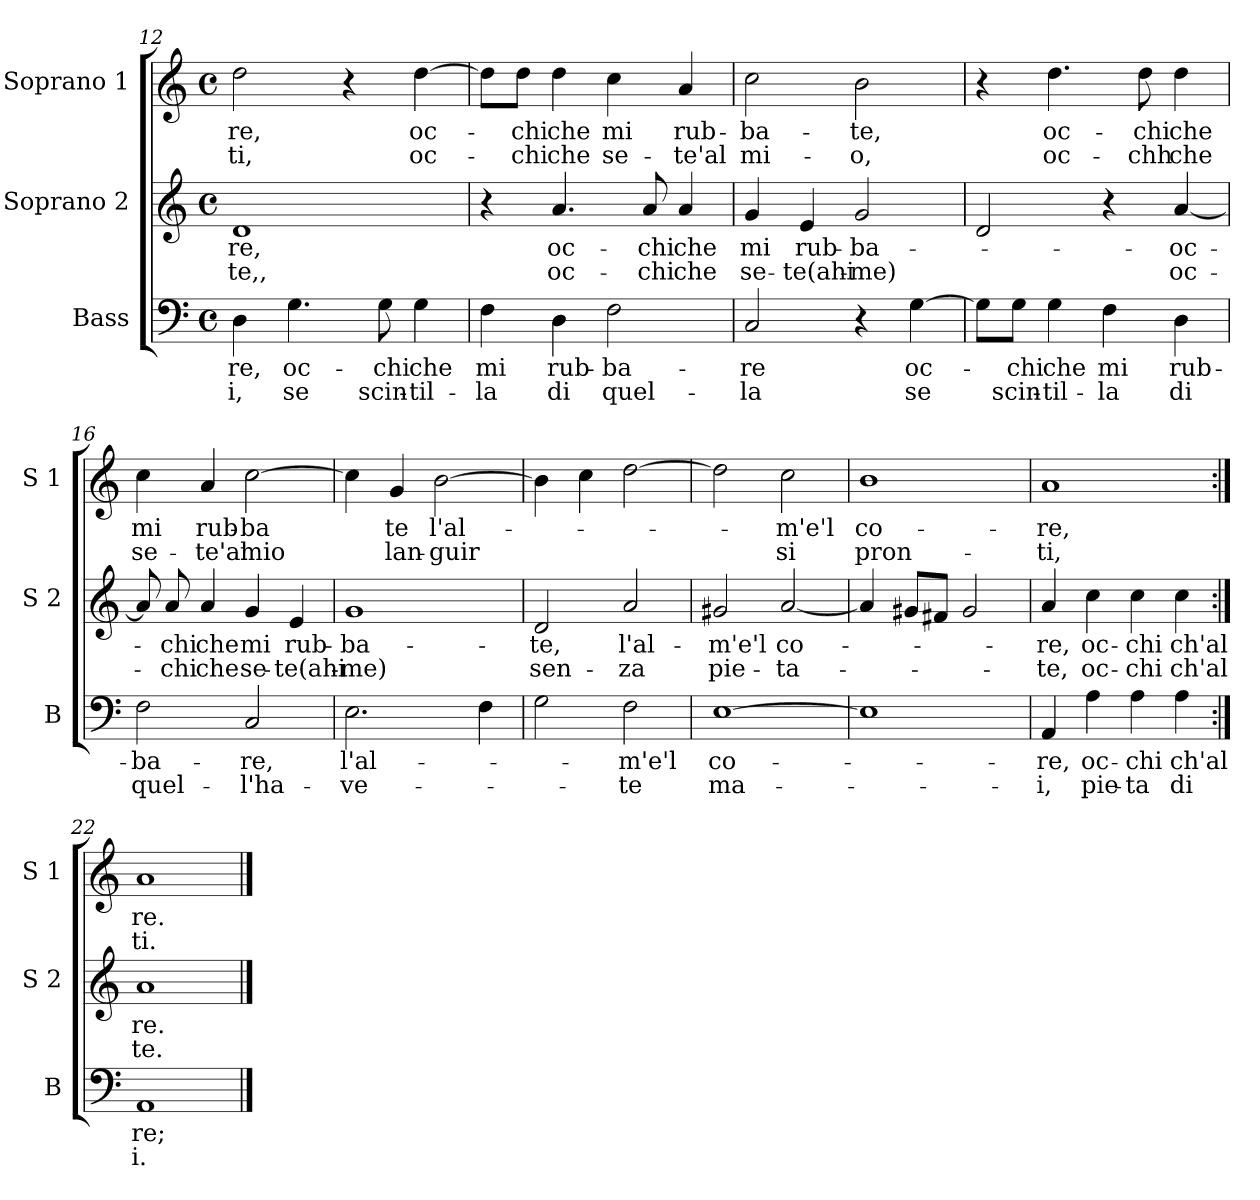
**kern	**text	**text	**kern	**text	**text	**kern	**text	**text
*part3	*part3	*part3	*part2	*part2	*part2	*part1	*part1	*part1
*staff3	*staff3	*staff3	*staff2	*staff2	*staff2	*staff1	*staff1	*staff1
*I"Bass	*	*	*I"Soprano 2	*	*	*I"Soprano 1	*	*
*I'B	*	*	*I'S 2	*	*	*I'S 1	*	*
*clefF4	*	*	*clefG2	*	*	*clefG2	*	*
*k[]	*	*	*k[]	*	*	*k[]	*	*
*C:	*	*	*C:	*	*	*C:	*	*
*M4/4	*	*	*M4/4	*	*	*M4/4	*	*
*met(c)	*	*	*met(c)	*	*	*met(c)	*	*
=12	=12	=12	=12	=12	=12	=12	=12	=12
!	!LO:LY:b	!LO:LY:b	!	!LO:LY:b	!LO:LY:b	!	!LO:LY:b	!LO:LY:b
4D\	-re,	-i,	1d	-re,	-te,,	2dd\	-re,	-ti,
!	!LO:LY:b	!LO:LY:b	!	!	!	!	!	!
4.G\	oc-	se	.	.	.	.	.	.
.	.	.	.	.	.	4r	.	.
!	!LO:LY:b	!LO:LY:b	!	!	!	!	!	!
8G\	-chi	scin-	.	.	.	.	.	.
!	!LO:LY:b	!LO:LY:b	!	!	!	!	!LO:LY:b	!LO:LY:b
4G\	che	-til-	.	.	.	[4dd\	oc-	oc-
=13	=13	=13	=13	=13	=13	=13	=13	=13
!	!LO:LY:b	!LO:LY:b	!	!	!	!	!	!
4F\	mi	-la	4r	.	.	8dd\L]	.	.
!	!	!	!	!	!	!	!LO:LY:b	!LO:LY:b
.	.	.	.	.	.	8dd\J	-chi	-chi
!	!LO:LY:b	!LO:LY:b	!	!LO:LY:b	!LO:LY:b	!	!LO:LY:b	!LO:LY:b
4D\	rub-	di	4.a/	oc-	oc-	4dd\	che	che
!	!LO:LY:b	!LO:LY:b	!	!	!	!	!LO:LY:b	!LO:LY:b
2F\	-ba-	quel-	.	.	.	4cc\	mi	se-
!	!	!	!	!LO:LY:b	!LO:LY:b	!	!	!
.	.	.	8a/	-chi	-chi	.	.	.
!	!	!	!	!LO:LY:b	!LO:LY:b	!	!LO:LY:b	!LO:LY:b
.	.	.	4a/	che	che	4a/	rub-	-te'al
=14	=14	=14	=14	=14	=14	=14	=14	=14
!	!LO:LY:b	!LO:LY:b	!	!LO:LY:b	!LO:LY:b	!	!LO:LY:b	!LO:LY:b
2C/	-re	-la	4g/	mi	se-	2cc\	-ba-	mi-
!	!	!	!	!LO:LY:b	!LO:LY:b	!	!	!
.	.	.	4e/	rub-	-te(ahi-	.	.	.
!	!	!	!	!LO:LY:b	!LO:LY:b	!	!LO:LY:b	!LO:LY:b
4r	.	.	2g/	-ba-	-me)	2b\	-te,	-o,
!	!LO:LY:b	!LO:LY:b	!	!	!	!	!	!
[4G\	oc-	se	.	.	.	.	.	.
!!LO:LB:g=z
=15	=15	=15	=15	=15	=15	=15	=15	=15
8G\L]	.	.	2d/	.	.	4r	.	.
!	!LO:LY:b	!LO:LY:b	!	!	!	!	!	!
8G\J	-chi	scin-	.	.	.	.	.	.
!	!LO:LY:b	!LO:LY:b	!	!	!	!	!LO:LY:b	!LO:LY:b
4G\	che	-til-	.	.	.	4.dd\	oc-	oc-
!	!LO:LY:b	!LO:LY:b	!	!	!	!	!	!
4F\	mi	-la	4r	.	.	.	.	.
!	!	!	!	!	!	!	!LO:LY:b	!LO:LY:b
.	.	.	.	.	.	8dd\	-chi	-chh
!	!LO:LY:b	!LO:LY:b	!	!LO:LY:b	!LO:LY:b	!	!LO:LY:b	!LO:LY:b
4D\	rub-	di	[4a/	oc-	oc-	4dd\	che	che
=16	=16	=16	=16	=16	=16	=16	=16	=16
!	!LO:LY:b	!LO:LY:b	!	!	!	!	!LO:LY:b	!LO:LY:b
2F\	-ba-	quel-	8a/]	.	.	4cc\	mi	se-
!	!	!	!	!LO:LY:b	!LO:LY:b	!	!	!
.	.	.	8a/	-chi	-chi	.	.	.
!	!	!	!	!LO:LY:b	!LO:LY:b	!	!LO:LY:b	!LO:LY:b
.	.	.	4a/	che	che	4a/	rub-	-te'al
!	!LO:LY:b	!LO:LY:b	!	!LO:LY:b	!LO:LY:b	!	!LO:LY:b	!LO:LY:b
2C/	-re,	-l'ha-	4g/	mi	se-	[2cc\	-ba	mio
!	!	!	!	!LO:LY:b	!LO:LY:b	!	!	!
.	.	.	4e/	rub-	-te(ahi-	.	.	.
=17	=17	=17	=17	=17	=17	=17	=17	=17
!	!LO:LY:b	!LO:LY:b	!	!LO:LY:b	!LO:LY:b	!	!	!
2.E\	l'al-	-ve-	1g	-ba-	-me)	4cc\]	.	.
!	!	!	!	!	!	!	!LO:LY:b	!LO:LY:b
.	.	.	.	.	.	4g/	te	lan-
!	!	!	!	!	!	!	!LO:LY:b	!LO:LY:b
.	.	.	.	.	.	[2b\	l'al-	-guir
4F\	.	.	.	.	.	.	.	.
=18	=18	=18	=18	=18	=18	=18	=18	=18
!	!	!	!	!LO:LY:b	!LO:LY:b	!	!	!
2G\	.	.	2d/	-te,	sen-	4b\]	.	.
.	.	.	.	.	.	4cc\	.	.
!	!LO:LY:b	!LO:LY:b	!	!LO:LY:b	!LO:LY:b	!	!	!
2F\	-m'e'l	-te	2a/	l'al-	-za	[2dd\	.	.
!!LO:LB:g=z
=19	=19	=19	=19	=19	=19	=19	=19	=19
!	!LO:LY:b	!LO:LY:b	!	!LO:LY:b	!LO:LY:b	!	!	!
[1E	co-	ma-	2g#X/	-m'e'l	pie-	2dd\]	.	.
!	!	!	!	!LO:LY:b	!LO:LY:b	!	!LO:LY:b	!LO:LY:b
.	.	.	[2a/	co-	-ta-	2cc\	-m'e'l	si
=20	=20	=20	=20	=20	=20	=20	=20	=20
!	!	!	!	!	!	!	!LO:LY:b	!LO:LY:b
1E]	.	.	4a/]	.	.	1b	co-	pron-
.	.	.	8g#X/L	.	.	.	.	.
.	.	.	8f#X/J	.	.	.	.	.
.	.	.	2g#/	.	.	.	.	.
=21	=21	=21	=21	=21	=21	=21	=21	=21
!	!LO:LY:b	!LO:LY:b	!	!LO:LY:b	!LO:LY:b	!	!LO:LY:b	!LO:LY:b
4AA/	-re,	-i,	4a/	-re,	-te,	1a	-re,	-ti,
!	!LO:LY:b	!LO:LY:b	!	!LO:LY:b	!LO:LY:b	!	!	!
4A\	oc-	pie-	4cc\	oc-	oc-	.	.	.
!	!LO:LY:b	!LO:LY:b	!	!LO:LY:b	!LO:LY:b	!	!	!
4A\	-chi	-ta	4cc\	-chi	-chi	.	.	.
!	!LO:LY:b	!LO:LY:b	!	!LO:LY:b	!LO:LY:b	!	!	!
4A\	ch'al	di	4cc\	ch'al	ch'al	.	.	.
=22:|!	=22:|!	=22:|!	=22:|!	=22:|!	=22:|!	=22:|!	=22:|!	=22:|!
!	!LO:LY:b	!LO:LY:b	!	!LO:LY:b	!LO:LY:b	!	!LO:LY:b	!LO:LY:b
1AA	re;	i.	1a	re.	te.	1a	re.	ti.
==	==	==	==	==	==	==	==	==
*-	*-	*-	*-	*-	*-	*-	*-	*-
